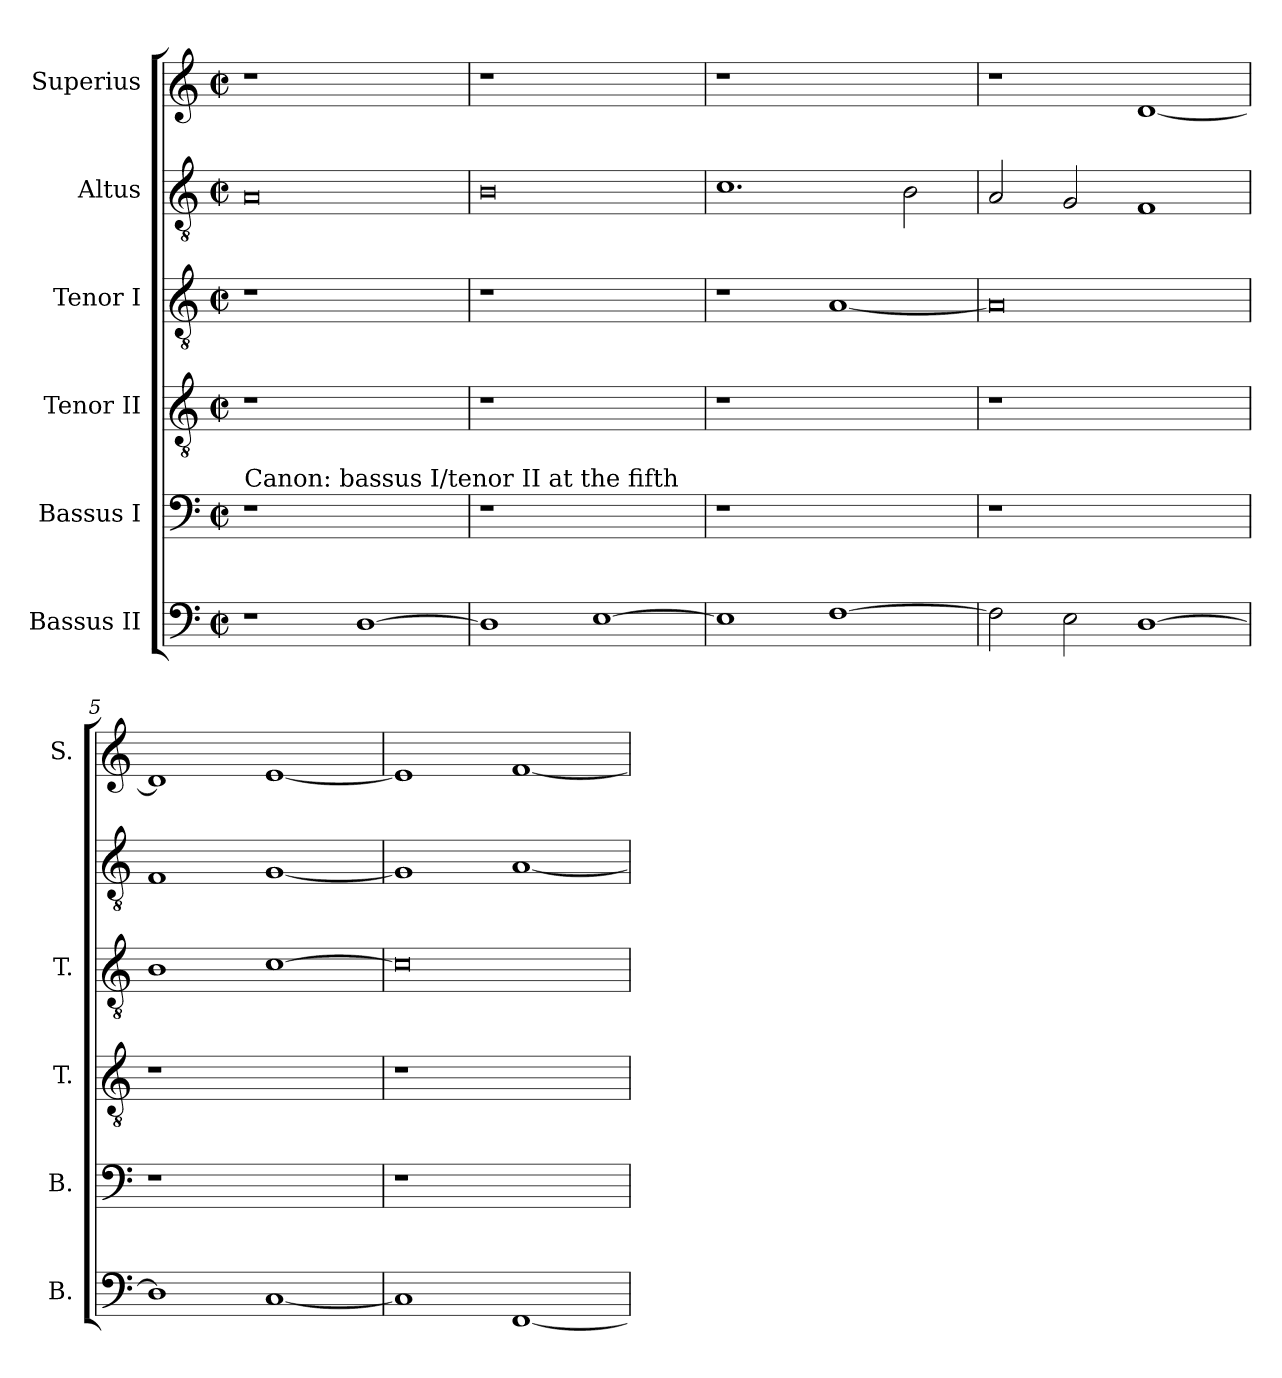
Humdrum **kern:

**kern	**kern	**kern	**kern	**kern	**kern
*part6	*part5	*part4	*part3	*part2	*part1
*staff6	*staff5	*staff4	*staff3	*staff2	*staff1
*I"Bassus II	*I"Bassus I	*I"Tenor II	*I"Tenor I	*I"Altus	*I"Superius
*I'B.	*I'B.	*I'T.	*I'T.	*	*I'S.
!!LO:PB:g=z
*clefF4	*clefF4	*clefGv2	*clefGv2	*clefGv2	*clefG2
*	*	*ITrd7c12	*ITrd7c12	*ITrd7c12	*
*k[]	*k[]	*k[]	*k[]	*k[]	*k[]
*C:	*C:	*C:	*C:	*C:	*C:
*M2/2	*M2/2	*M2/2	*M2/2	*M2/2	*M2/2
*met(c|)	*met(c|)	*met(c|)	*met(c|)	*met(c|)	*met(c|)
=1	=1	=1	=1	=1	=1
!	!LO:TX:a:t=Canon&colon; bassus I/tenor II at the fifth	!	!	!	!
!	!LO:N:vis=1	!LO:N:vis=1	!LO:N:vis=1	!	!LO:N:vis=1
1r	1r	1r	1r	0AAi	1r
[>1Di	1ryy	1ryy	1ryy	.	1ryy
=2	=2	=2	=2	=2	=2
!	!LO:N:vis=1	!LO:N:vis=1	!LO:N:vis=1	!	!LO:N:vis=1
1Di]	1r	1r	1r	0BBi	1r
[>1Ei	1ryy	1ryy	1ryy	.	1ryy
=3	=3	=3	=3	=3	=3
!	!LO:N:vis=1	!LO:N:vis=1	!	!	!LO:N:vis=1
1Ei]	1r	1r	1r	1.Ci	1r
[>1Fi	1ryy	1ryy	[<1AAi	.	1ryy
.	.	.	.	2BBi\	.
=4	=4	=4	=4	=4	=4
!	!LO:N:vis=1	!LO:N:vis=1	!	!	!
2Fi\]	1r	1r	0AAi]	2AAi/	1r
2Ei\	.	.	.	2GGi/	.
[>1Di	1ryy	1ryy	.	1FFi	[<1di
=5	=5	=5	=5	=5	=5
!	!LO:N:vis=1	!LO:N:vis=1	!	!	!
1Di]	1r	1r	1BBi	1FFi	1di]
[<1Ci	1ryy	1ryy	[>1Ci	[<1GGi	[<1ei
=6	=6	=6	=6	=6	=6
!	!LO:N:vis=1	!LO:N:vis=1	!	!	!
1Ci]	1r	1r	0Ci]	1GGi]	1ei]
[<1FFi	1ryy	1ryy	.	[<1AAi	[<1fi
=	=	=	=	=	=
*-	*-	*-	*-	*-	*-
